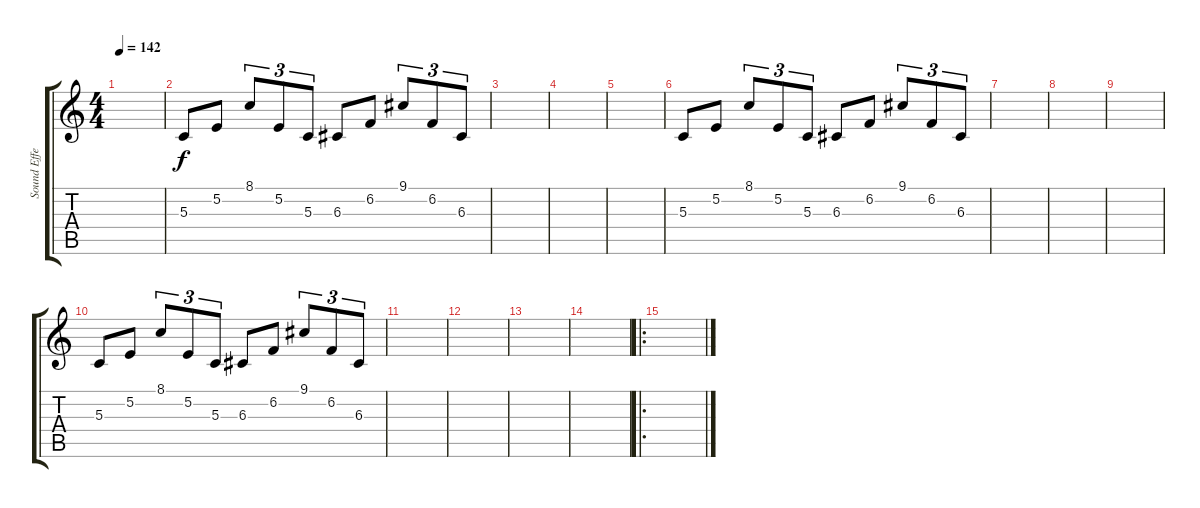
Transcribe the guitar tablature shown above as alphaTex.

\track ("Sound Effect 2" "Sound Effe") {instrument whistle}
\staff {score tabs}
\tuning (E4 B3 G3 D3 A2 E2) {hide}
\ts (4 4)
\tempo 142
\clef g2
\ks c
|
5.3.8 5.2.8 8.1.8{tu (3 2)} 5.2.8{tu (3 2)} 5.3.8{tu (3 2)} 6.3.8 6.2.8 9.1.8{tu (3 2)} 6.2.8{tu (3 2)} 6.3.8{tu (3 2)} |
|
|
|
5.3.8 5.2.8 8.1.8{tu (3 2)} 5.2.8{tu (3 2)} 5.3.8{tu (3 2)} 6.3.8 6.2.8 9.1.8{tu (3 2)} 6.2.8{tu (3 2)} 6.3.8{tu (3 2)} |
|
|
|
5.3.8 5.2.8 8.1.8{tu (3 2)} 5.2.8{tu (3 2)} 5.3.8{tu (3 2)} 6.3.8 6.2.8 9.1.8{tu (3 2)} 6.2.8{tu (3 2)} 6.3.8{tu (3 2)} |
|
|
|
|
\ro
